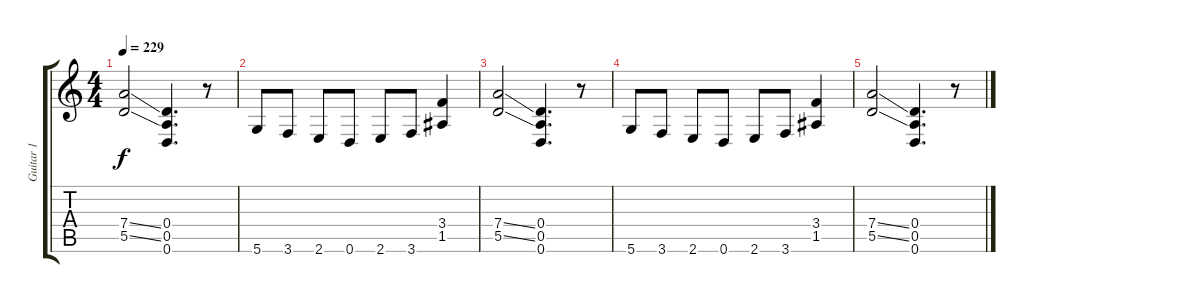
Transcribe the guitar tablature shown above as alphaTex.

\track ("Guitar 1" "Guitar 1") {instrument overdrivenguitar}
\staff {score tabs}
\tuning (E4 B3 G3 D3 A2 D2) {hide}
\ts (4 4)
\tempo 229
\clef g2
\ks c
(7.4{ss} 5.5{ss}).2{dy f} (0.4 0.5 0.6).4{d} r.8 |
5.6.8 3.6.8 2.6.8 0.6.8 2.6.8 3.6.8 (3.4 1.5).4 |
(7.4{ss} 5.5{ss}).2 (0.4 0.5 0.6).4{d} r.8 |
5.6.8 3.6.8 2.6.8 0.6.8 2.6.8 3.6.8 (3.4 1.5).4 |
(7.4{ss} 5.5{ss}).2 (0.4 0.5 0.6).4{d} r.8
